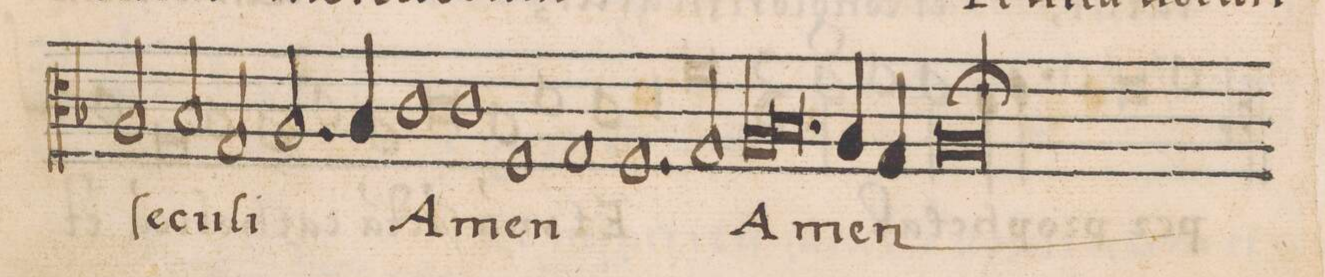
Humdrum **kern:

**kern	**text
*I"TENOR	*
*clefC3	*
*k[b-]	*
*met(C|)	*
*M2/1	*
2A/	ſe-
2B-/	-cu-
2G/	-li
=258-	=258-
2.A/	.
4B-/	.
1c	.
=259-	=259-
1c	A-
1F	-men
=260-	=260-
0G	.
=261-	=261-
1.F	.
2G/	.
=262-	=262-
*lig	*
1A	A-
1.B-	.
*Xlig	*
=263-	=263-
4A/	-men
4G/	.
1A;l	.
==	==
*-	*-
